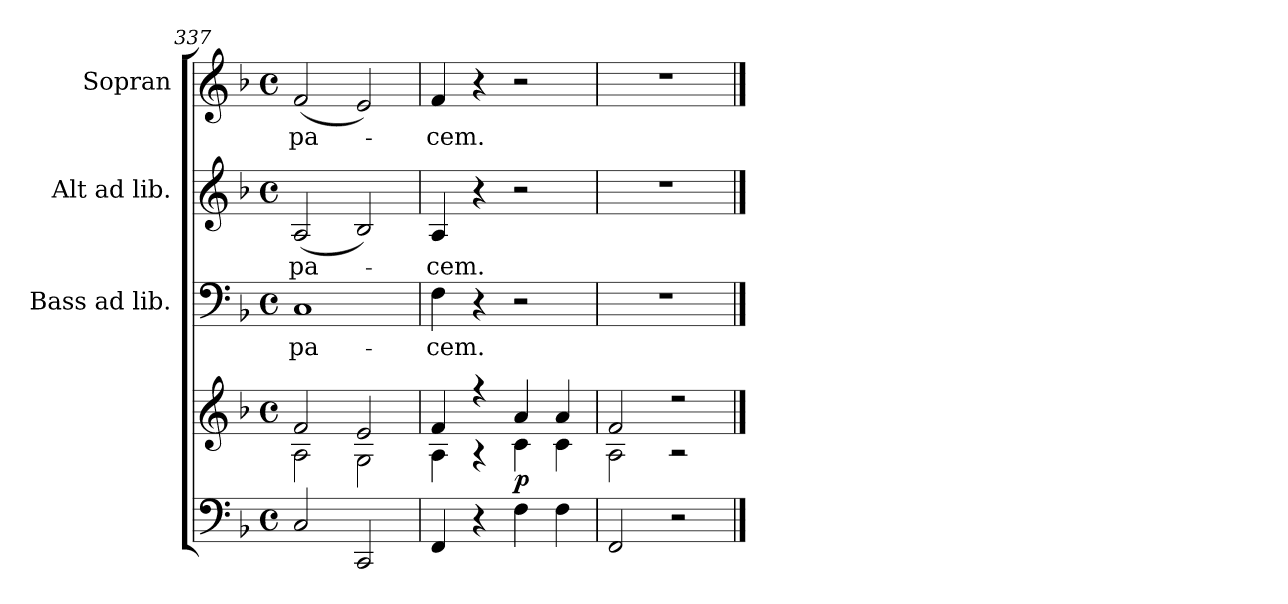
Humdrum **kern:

**kern	**kern	**dynam	**kern	**text	**kern	**text	**kern	**text
*part4	*part4	*part4	*part3	*part3	*part2	*part2	*part1	*part1
*staff5	*staff4	*staff4/5	*staff3	*staff3	*staff2	*staff2	*staff1	*staff1
*	*	*	*I"Bass ad lib.	*	*I"Alt ad lib.	*	*I"Sopran	*
*	*	*	*I'B.	*	*I'A.	*	*I'S.	*
*clefF4	*clefG2	*	*clefF4	*	*clefG2	*	*clefG2	*
*k[b-]	*k[b-]	*	*k[b-]	*	*k[b-]	*	*k[b-]	*
*F:	*F:	*	*F:	*	*F:	*	*F:	*
*M4/4	*M4/4	*	*M4/4	*	*M4/4	*	*M4/4	*
*met(c)	*met(c)	*	*met(c)	*	*met(c)	*	*met(c)	*
=337	=337	=337	=337	=337	=337	=337	=337	=337
*	*^	*	*	*	*	*	*	*
!	!	!	!	!	!LO:LY:b	!	!LO:LY:b	!	!LO:LY:b
2C/	2f/	2A\	.	1C	pa-	(<2A/	pa-	(<2f/	pa-
2CC/	2e/	2G\	.	.	.	2B-/)	.	2e/)	.
=338	=338	=338	=338	=338	=338	=338	=338	=338	=338
!	!	!	!	!	!LO:LY:b	!	!LO:LY:b	!	!LO:LY:b
4FF/	4f/	4A\	.	4F\	-cem.	4A/	-cem.	4f/	-cem.
4r	4r	4r	.	4r	.	4r	.	4r	.
!	!	!	!LO:DY:b	!	!	!	!	!	!
4F\	4a/	4c\	p	2r	.	2r	.	2r	.
4F\	4a/	4c\	.	.	.	.	.	.	.
=339	=339	=339	=339	=339	=339	=339	=339	=339	=339
2FF/	2f/	2A\	.	1r	.	1r	.	1r	.
2r	2r	2r	.	.	.	.	.	.	.
*	*v	*v	*	*	*	*	*	*	*
==	==	==	==	==	==	==	==	==
*-	*-	*-	*-	*-	*-	*-	*-	*-
